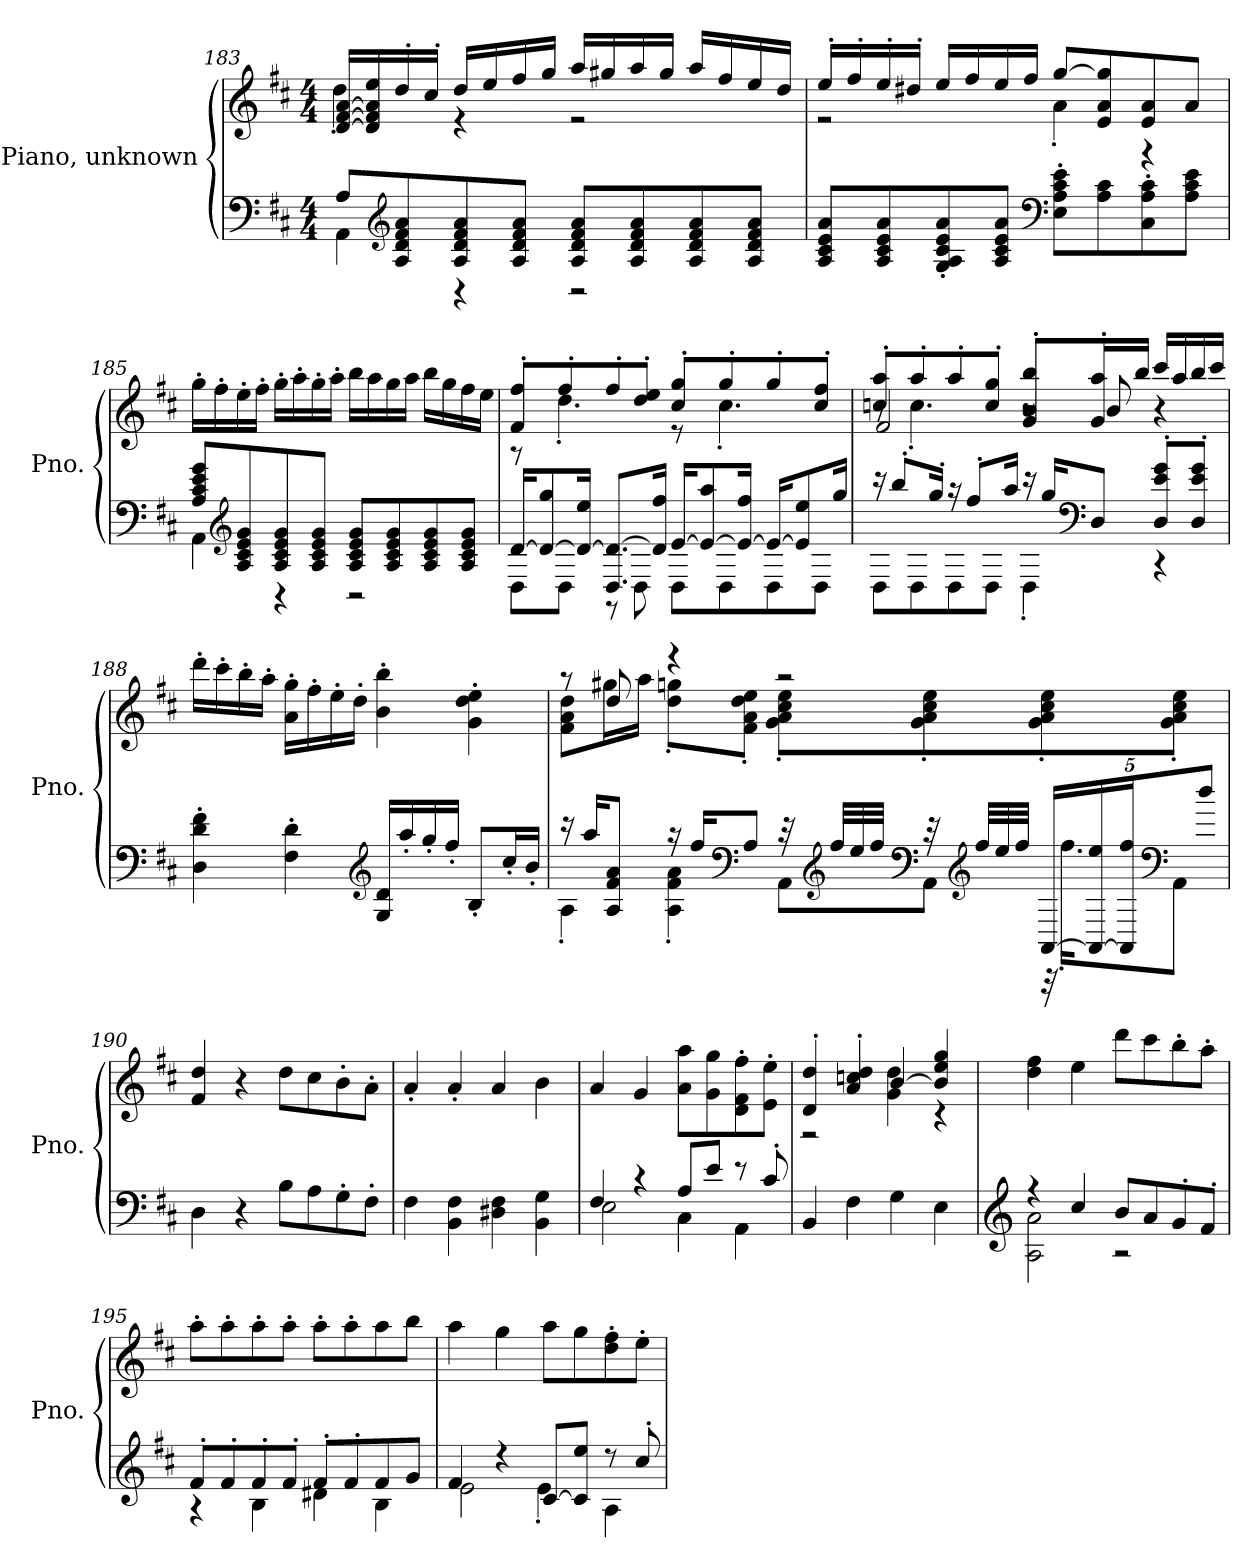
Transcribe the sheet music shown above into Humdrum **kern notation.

**kern	**kern
*part1	*part1
*staff2	*staff1
*I"Piano, unknown	*
*I'Pno.	*
*clefF4	*clefG2
*k[f#c#]	*k[f#c#]
*M4/4	*M4/4
=183	=183
*^	*^
8A/L	4AA\	[16d/ [16f#/ [16a/LL	4dd'\
.	.	16d/] 16f#/] 16a/] 16ee/	.
*clefG2	*	*	*
8A/ 8d/ 8f#/ 8a/	.	16dd'/	.
.	.	16cc#'/JJ	.
8A/ 8d/ 8f#/ 8a/	4r	16dd/LL	4r
.	.	16ee/	.
8A/ 8d/ 8f#/ 8a/J	.	16ff#/	.
.	.	16gg/JJ	.
8A/ 8d/ 8f#/ 8a/L	2r	16aa/LL	2r
.	.	16gg#X/	.
8A/ 8d/ 8f#/ 8a/	.	16aa/	.
.	.	16gg#/JJ	.
8A/ 8d/ 8f#/ 8a/	.	16aa/LL	.
.	.	16ff#/	.
8A/ 8d/ 8f#/ 8a/J	.	16ee/	.
.	.	16dd/JJ	.
*v	*v	*	*
!!LO:LB:g=z	!!
=184	=184	=184
8A/ 8c#/ 8e/ 8a/L	16ee'/LL	2r
.	16ff#'/	.
8A/ 8c#/ 8e/ 8a/	16ee'/	.
.	16dd#X'/JJ	.
8G/' 8A/' 8c#/' 8e/' 8a/'	16ee/LL	.
.	16ff#/	.
8A/ 8c#/ 8e/ 8a/J	16ee/	.
.	16ff#/JJ	.
*clefF4	*	*
8E\' 8A\' 8c#\' 8e\'L	[8gg/L	4a'\
8A\ 8c#\	8e/ 8a/ 8gg/]	.
8C#\' 8A\' 8c#\'	8e/ 8a/	4r
8A\ 8c#\ 8e\J	8a/J	.
*	*v	*v
=185	=185
*^	*
8A/ 8c#/ 8e/ 8g/L	4AA\	16gg'\LL
.	.	16ff#'\
*clefG2	*	*
8A/ 8c#/ 8e/ 8g/	.	16ee'\
.	.	16ff#'\JJ
8A/ 8c#/ 8e/ 8g/	4r	16gg'\LL
.	.	16aa'\
8A/ 8c#/ 8e/ 8g/J	.	16gg'\
.	.	16aa'\JJ
8A/ 8c#/ 8e/ 8g/L	2r	16bb\LL
.	.	16aa\
8A/ 8c#/ 8e/ 8g/	.	16gg\
.	.	16aa\JJ
8A/ 8c#/ 8e/ 8g/	.	16bb\LL
.	.	16gg\
8A/ 8c#/ 8e/ 8g/J	.	16ff#\
.	.	16ee\JJ
!!LO:LB:g=z
=186	=186	=186
*	*	*^
[16d/KL	8D\L	8f#/' 8ff#/'L	8r
8d/_ 8gg/	.	.	.
.	8D\J	8ff#'/	4.dd'\
16d/_ 16ee/Jk	.	.	.
8.D/ 8.d/_L	8r	8ff#'/	.
.	8D\	8dd/' 8ee/'J	.
16d/] 16ff#/Jk	.	.	.
[16e/KL	8D\L	8cc#/' 8gg/'L	8r
8e/_ 8aa/	.	.	.
.	8D\	8gg'/	4.cc#'\
16e/_ 16ff#/Jk	.	.	.
16e/KL_	8D\	8gg'/	.
8e/] 8ee/	.	.	.
.	8D\J	8cc#/' 8ff#/'J	.
16gg/Jk	.	.	.
=187	=187	=187	=187
*	*	*	*^
16r	8D\L	8ccn/' 8aa/'L	8r	2f#/
8bb'/L	.	.	.	.
.	8D\	8aa'/	4.cc'\	.
16gg'/Jk	.	.	.	.
16r	8D\	8aa'/	.	.
8ff#'/L	.	.	.	.
.	8D\J	8cc/' 8gg/'J	.	.
16aa/Jk	.	.	.	.
16r	4D'\	8g/' 8b/' 8bb/'L	2r	8r
16gg/KL	.	.	.	.
*clefF4	*	*	*	*
8D/J	.	16g/' 16aa/'L	.	8b/
.	.	16bb/JJ	.	.
8D/' 8e/' 8g/'L	4r	16ccc#/LL	.	4r
.	.	16aa/	.	.
8D/' 8e/' 8g/'J	.	16bb/	.	.
.	.	16ccc#/JJ	.	.
*v	*v	*	*	*
*	*v	*v	*v
!!LO:LB:g=z
=188	=188
4D\' 4d\' 4f#\'	16ddd'\LL
.	16ccc#'\
.	16bb'\
.	16aa'\JJ
4F#\' 4d\'	16a\' 16gg\'LL
.	16ff#'\
.	16ee'\
.	16dd'\JJ
*clefG2	*
16G/ 16d/LL	4b\' 4bb\'
16aa'/	.
16gg'/	.
16ff#'/JJ	.
8B'/L	4g\' 4dd\' 4ee\'
16cc#'/L	.
16b'/JJ	.
!!LO:PB:g=z
=189	=189
*^	*^
16r	4A'\	8r	8f#\ 8a\ 8dd\L
16aa/KL	.	.	.
8A/ 8f#/ 8a/J	.	8dd/	16gg#X\L
.	.	.	16aa\JJ
16r	4A\' 4f#\' 4a\'	4r	8dd\' 8ggn\'L
16ff#/KL	.	.	.
*clefF4	*	*	*
8A/J	.	.	8f#\' 8a\' 8dd\' 8ee\'J
32r	8AA\L	2r	8g\' 8a\' 8cc#\' 8ee\'L
*clefG2	*	*	*
32ff#/LLL	.	.	.
32ee/	.	.	.
32ff#/JJJ	.	.	.
*clefF4	*	*	*
32r	8AA\J	.	8g\' 8a\' 8cc#\' 8ee\'
*clefG2	*	*	*
32ff#/LLL	.	.	.
32ee/	.	.	.
32ff#/JJJ	.	.	.
*Xbrackettup	*	*	*
[20AA/LL	32r	.	8g\' 8a\' 8cc#\' 8ee\'
.	16.ff#'\KL	.	.
20AA/_ 20ee/	.	.	.
20AA/] 20ff#/J	.	.	.
*clefF4	*	*	*
.	8AA\J	.	8g\' 8a\' 8cc#\' 8ee\'J
10dd/J	.	.	.
*v	*v	*	*
*	*v	*v
=190	=190
4D\	4f#/ 4dd/
4r	4r
8B\L	8dd\L
8A\	8cc#\
8G'\	8b'\
8F#'\J	8a'\J
=191	=191
4F#\	4a'/
4BB\ 4F#\	4a'/
4D#X\ 4F#\	4a/
4BB\ 4G\	4b\
!!LO:LB:g=z
=192	=192
*^	*
4F#/	2E\	4a/
4r	.	4g/
8A/L	4C#\	8a\ 8aa\L
8e/J	.	8g\ 8gg\
8r	4AA\	8d\' 8f#\' 8ff#\'
8c#'/	.	8e\' 8ee\'J
*v	*v	*
=193	=193
*	*^
4BB/	4d/' 4dd/'	2r
4F#\	4a/' 4ccn/' 4dd/'	.
4G\	[4b/	4g\ 4dd\
4E\	4b/] 4ee/ 4gg/	4r
*	*v	*v
=194	=194
*clefG2	*
*^	*
4r	2A\ 2a\	4dd\ 4ff#\
4cc#/	.	4ee\
8b/L	2r	8ddd\L
8a/	.	8ccc#\
8g'/	.	8bb'\
8f#'/J	.	8aa'\J
=195	=195	=195
8f#'/L	4r	8aa'\L
8f#'/	.	8aa'\
8f#'/	4B\	8aa'\
8f#'/J	.	8aa'\J
8f#'/L	4d#X\	8aa'\L
8f#'/	.	8aa'\
8f#/	4B\	8aa\
8g/J	.	8bb\J
!!LO:LB:g=z
=196	=196	=196
4f#/	2e\	4aa\
4r	.	4gg\
[8c#/L	4e'\	8aa\L
8c#/] 8ee/J	.	8gg\
8r	4A\	8dd\' 8ff#\'
8cc#'/	.	8ee'\J
*v	*v	*
=	=
*-	*-
